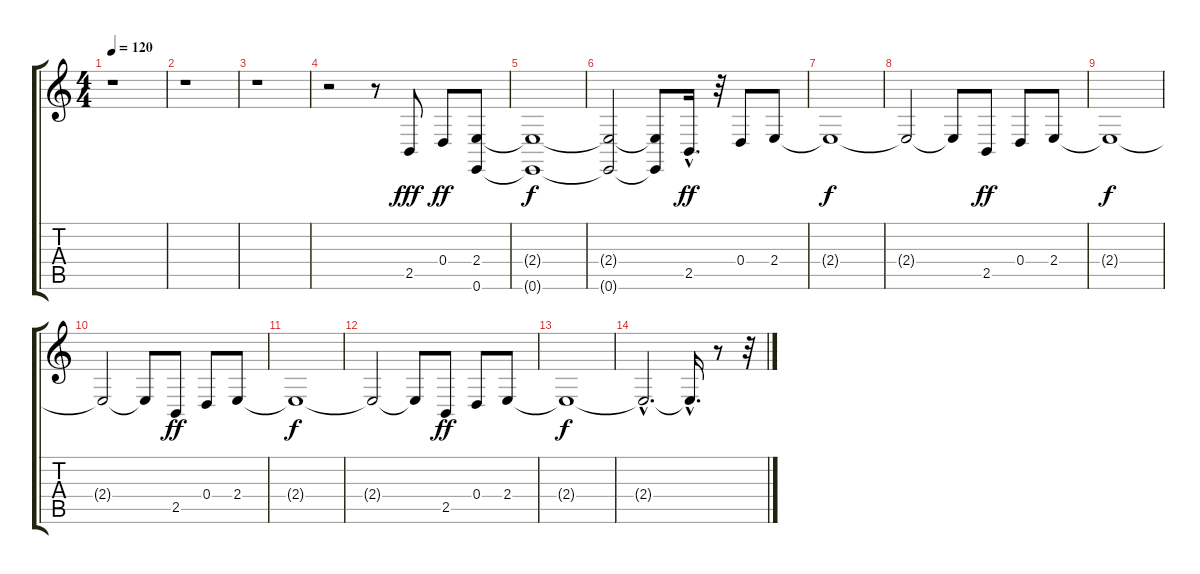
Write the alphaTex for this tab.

\track "" {instrument fx8scifi}
\staff {score tabs}
\tuning (E4 B3 G3 D3 A2 E2) {hide}
\ts (4 4)
\tempo 120
\clef g2
\ks c
r.1{dy f} |
r.1 |
r.1 |
r.2 r.8 2.5.8{dy fff} 0.4.8{dy ff} (2.4 0.6).8 |
(2.4{t} 0.6{t}).1{dy f} |
(2.4{t} 0.6{t}).2 (2.4{t} 0.6{t}).8 2.5{hac}.16{d dy ff} r.32 0.4.8 2.4.8 |
2.4{t}.1{dy f} |
2.4{t}.2 2.4{t}.8 2.5.8{dy ff} 0.4.8 2.4.8 |
2.4{t}.1{dy f} |
2.4{t}.2 2.4{t}.8 2.5.8{dy ff} 0.4.8 2.4.8 |
2.4{t}.1{dy f} |
2.4{t}.2 2.4{t}.8 2.5.8{dy ff} 0.4.8 2.4.8 |
2.4{t}.1{dy f} |
2.4{hac t}.2{d} 2.4{hac t}.16{d} r.8 r.32
